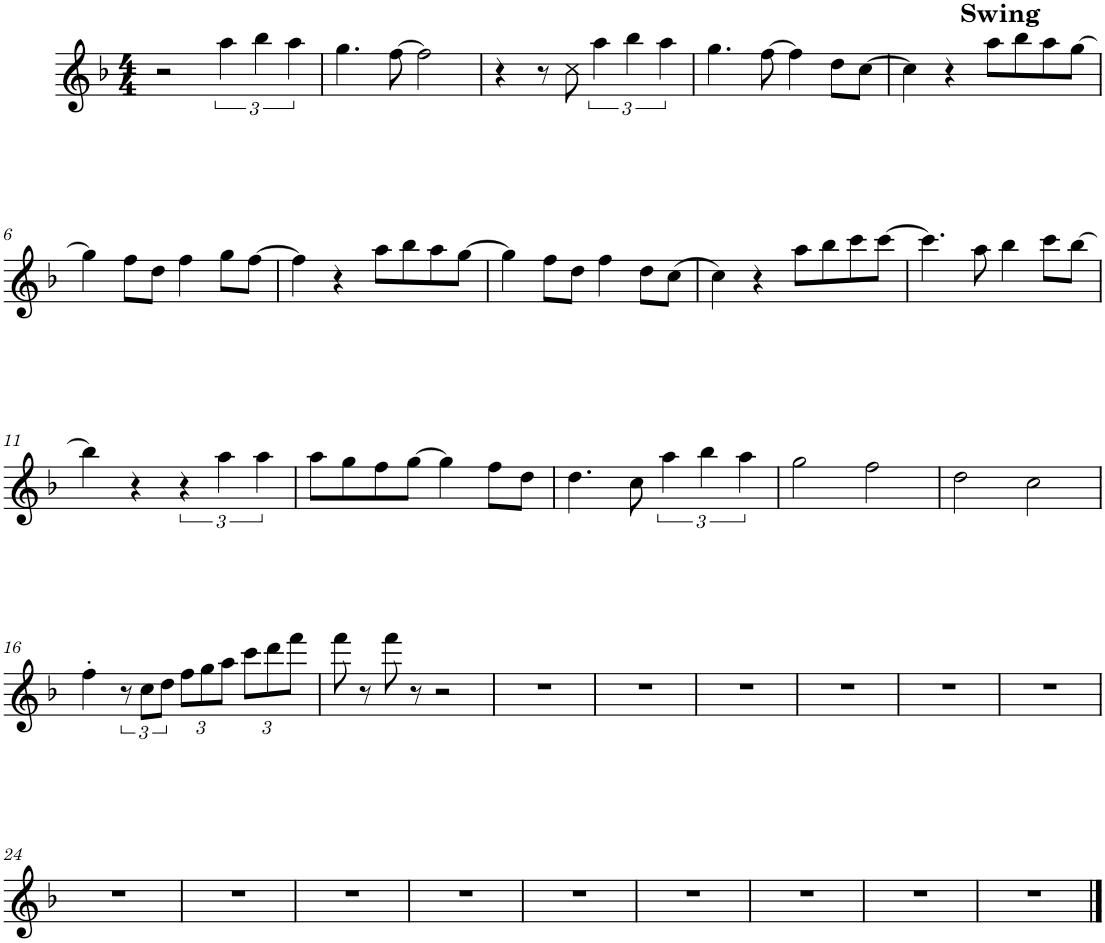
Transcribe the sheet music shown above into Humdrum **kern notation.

**kern
*part1
*staff1
*I"Tenor Saxophone
*I'T. Sax.
*clefG2
*Trd8c14
*k[b-]
*M4/4
=1
2r
6aa\
6bb-\
6aa\
=2
4.gg\
[8ff\
2ff\]
=3
4r
8r
8cc\
6aa\
6bb-\
6aa\
=4
4.gg\
[8ff\
4ff\]
8dd\L
[8cc\J
=5
4cc\]
4r
!LO:TX:a:B:t=Swing
8aa\L
8bb-\
8aa\
[8gg\J
!!LO:LB:g=z
=6
4gg\]
8ff\L
8dd\J
4ff\
8gg\L
[8ff\J
=7
4ff\]
4r
8aa\L
8bb-\
8aa\
[8gg\J
=8
4gg\]
8ff\L
8dd\J
4ff\
8dd\L
(8cc\J
=9
4cc\)
4r
8aa\L
8bb-\
8ccc\
[8ccc\J
=10
4.ccc\]
8aa\
4bb-\
8ccc\L
[8bb-\J
!!LO:LB:g=z
=11
4bb-\]
4r
6r
6aa\
6aa\
=12
8aa\L
8gg\
8ff\
[8gg\J
4gg\]
8ff\L
8dd\J
=13
4.dd\
8cc\
6aa\
6bb-\
6aa\
=14
2gg\
2ff\
=15
2dd\
2cc\
!!LO:LB:g=z
=16
4ff'\
12r
12cc\L
12dd\J
*Xbrackettup
12ff\L
12gg\
12aa\J
12ccc\L
12ddd\
12fff\J
=17
8fff\
8r
8fff\
8r
2r
=18
1r
=19
1r
=20
1r
=21
1r
=22
1r
=23
1r
!!LO:LB:g=z
=24
1r
=25
1r
=26
1r
=27
1r
=28
1r
=29
1r
=30
1r
=31
1r
=32
1r
==
*-
